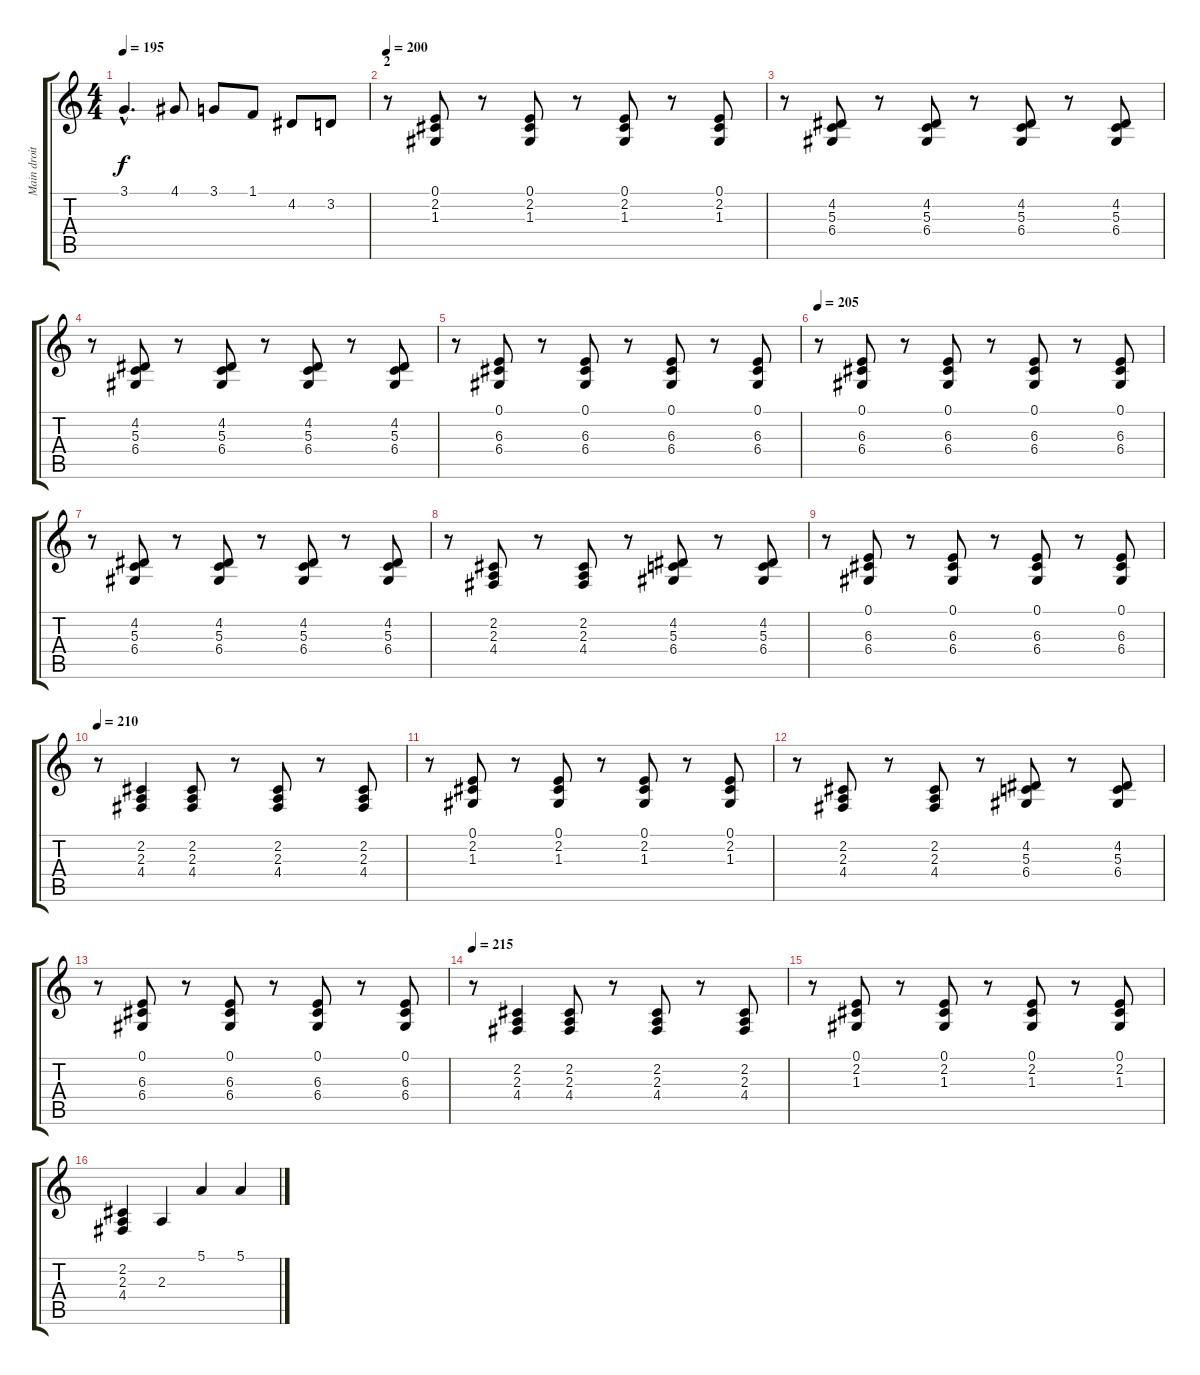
\track ("Main droite" "Main droit") {instrument acousticgrandpiano}
\staff {score tabs}
\tuning (E4 B3 G3 D3 A2 E2) {hide}
\ts (4 4)
\tempo 195
\clef g2
\ks c
3.1{hac}.4{d dy f} 4.1.8 3.1.8 1.1.8 4.2.8 3.2.8 |
\section ("" "2")
\tempo 200
r.8 (0.1 2.2 1.3).8 r.8 (0.1 2.2 1.3).8 r.8 (0.1 2.2 1.3).8 r.8 (0.1 2.2 1.3).8 |
r.8 (4.2 5.3 6.4).8 r.8 (4.2 5.3 6.4).8 r.8 (4.2 5.3 6.4).8 r.8 (4.2 5.3 6.4).8 |
r.8 (4.2 5.3 6.4).8 r.8 (4.2 5.3 6.4).8 r.8 (4.2 5.3 6.4).8 r.8 (4.2 5.3 6.4).8 |
r.8 (0.1 6.3 6.4).8 r.8 (0.1 6.3 6.4).8 r.8 (0.1 6.3 6.4).8 r.8 (0.1 6.3 6.4).8 |
\tempo 205
r.8 (0.1 6.3 6.4).8 r.8 (0.1 6.3 6.4).8 r.8 (0.1 6.3 6.4).8 r.8 (0.1 6.3 6.4).8 |
r.8 (4.2 5.3 6.4).8 r.8 (4.2 5.3 6.4).8 r.8 (4.2 5.3 6.4).8 r.8 (4.2 5.3 6.4).8 |
r.8 (2.2 2.3 4.4).8 r.8 (2.2 2.3 4.4).8 r.8 (4.2 5.3 6.4).8 r.8 (4.2 5.3 6.4).8 |
r.8 (0.1 6.3 6.4).8 r.8 (0.1 6.3 6.4).8 r.8 (0.1 6.3 6.4).8 r.8 (0.1 6.3 6.4).8 |
\tempo 210
r.8 (2.2 2.3 4.4).4 (2.2 2.3 4.4).8 r.8 (2.2 2.3 4.4).8 r.8 (2.2 2.3 4.4).8 |
r.8 (0.1 2.2 1.3).8 r.8 (0.1 2.2 1.3).8 r.8 (0.1 2.2 1.3).8 r.8 (0.1 2.2 1.3).8 |
r.8 (2.2 2.3 4.4).8 r.8 (2.2 2.3 4.4).8 r.8 (4.2 5.3 6.4).8 r.8 (4.2 5.3 6.4).8 |
r.8 (0.1 6.3 6.4).8 r.8 (0.1 6.3 6.4).8 r.8 (0.1 6.3 6.4).8 r.8 (0.1 6.3 6.4).8 |
\tempo 215
r.8 (2.2 2.3 4.4).4 (2.2 2.3 4.4).8 r.8 (2.2 2.3 4.4).8 r.8 (2.2 2.3 4.4).8 |
r.8 (0.1 2.2 1.3).8 r.8 (0.1 2.2 1.3).8 r.8 (0.1 2.2 1.3).8 r.8 (0.1 2.2 1.3).8 |
(2.2 2.3 4.4).4 2.3.4 5.1.4 5.1.4
